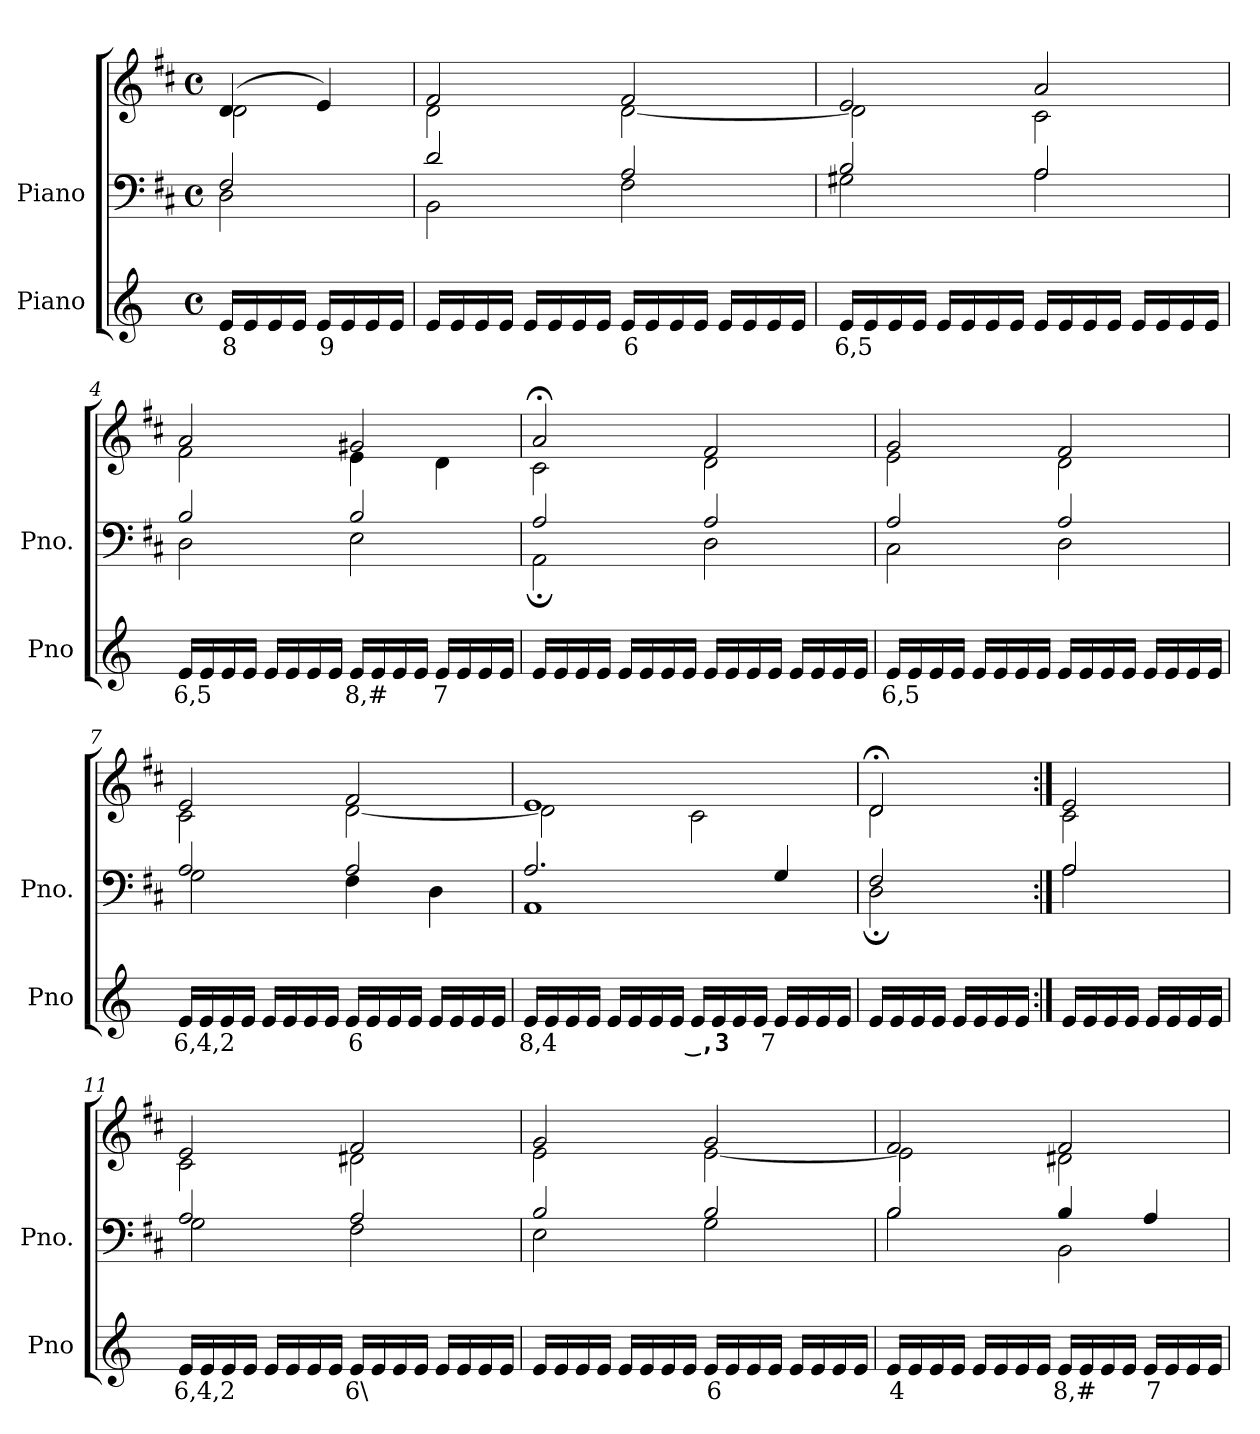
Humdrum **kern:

**kern	**text	**kern	**kern
*part2	*part2	*part1	*part1
*staff3	*staff3	*staff2	*staff1
*I"Piano	*	*I"Piano	*
*I'Pno	*	*I'Pno.	*
*clefG2	*	*clefF4	*clefG2
*k[]	*	*k[f#c#]	*k[f#c#]
*M4/4	*	*M4/4	*M4/4
*met(c)	*	*met(c)	*met(c)
=1	=1	=1	=1
!	!LO:LY:b	!	!
*	*	*^	*^
16e/LL	8	2F#/	2D\	(>4d/	2d\
16e/	.	.	.	.	.
16e/	.	.	.	.	.
16e/JJ	.	.	.	.	.
!	!LO:LY:b	!	!	!	!
16e/LL	9	.	.	4e/)	.
16e/	.	.	.	.	.
16e/	.	.	.	.	.
16e/JJ	.	.	.	.	.
=2	=2	=2	=2	=2	=2
16e/LL	.	2d/	2BB\	2f#/	2d\
16e/	.	.	.	.	.
16e/	.	.	.	.	.
16e/JJ	.	.	.	.	.
16e/LL	.	.	.	.	.
16e/	.	.	.	.	.
16e/	.	.	.	.	.
16e/JJ	.	.	.	.	.
!	!LO:LY:b	!	!	!	!
16e/LL	6	2A/	2F#\	2f#/	[2d\
16e/	.	.	.	.	.
16e/	.	.	.	.	.
16e/JJ	.	.	.	.	.
16e/LL	.	.	.	.	.
16e/	.	.	.	.	.
16e/	.	.	.	.	.
16e/JJ	.	.	.	.	.
=3	=3	=3	=3	=3	=3
!	!LO:LY:b	!	!	!	!
16e/LL	6,5	2B/	2G#X\	2e/	2d\]
16e/	.	.	.	.	.
16e/	.	.	.	.	.
16e/JJ	.	.	.	.	.
16e/LL	.	.	.	.	.
16e/	.	.	.	.	.
16e/	.	.	.	.	.
16e/JJ	.	.	.	.	.
16e/LL	.	2A/	2A\	2a/	2c#\
16e/	.	.	.	.	.
16e/	.	.	.	.	.
16e/JJ	.	.	.	.	.
16e/LL	.	.	.	.	.
16e/	.	.	.	.	.
16e/	.	.	.	.	.
16e/JJ	.	.	.	.	.
=4	=4	=4	=4	=4	=4
!	!LO:LY:b	!	!	!	!
16e/LL	6,5	2B/	2D\	2a/	2f#\
16e/	.	.	.	.	.
16e/	.	.	.	.	.
16e/JJ	.	.	.	.	.
16e/LL	.	.	.	.	.
16e/	.	.	.	.	.
16e/	.	.	.	.	.
16e/JJ	.	.	.	.	.
!	!LO:LY:b	!	!	!	!
16e/LL	8,#	2B/	2E\	2g#X/	4e\
16e/	.	.	.	.	.
16e/	.	.	.	.	.
16e/JJ	.	.	.	.	.
!	!LO:LY:b	!	!	!	!
16e/LL	7	.	.	.	4d\
16e/	.	.	.	.	.
16e/	.	.	.	.	.
16e/JJ	.	.	.	.	.
=5	=5	=5	=5	=5	=5
16e/LL	.	2A/	2AA;\	2a;</	2c#\
16e/	.	.	.	.	.
16e/	.	.	.	.	.
16e/JJ	.	.	.	.	.
16e/LL	.	.	.	.	.
16e/	.	.	.	.	.
16e/	.	.	.	.	.
16e/JJ	.	.	.	.	.
16e/LL	.	2A/	2D\	2f#/	2d\
16e/	.	.	.	.	.
16e/	.	.	.	.	.
16e/JJ	.	.	.	.	.
16e/LL	.	.	.	.	.
16e/	.	.	.	.	.
16e/	.	.	.	.	.
16e/JJ	.	.	.	.	.
=6	=6	=6	=6	=6	=6
!	!LO:LY:b	!	!	!	!
16e/LL	6,5	2A/	2C#\	2g/	2e\
16e/	.	.	.	.	.
16e/	.	.	.	.	.
16e/JJ	.	.	.	.	.
16e/LL	.	.	.	.	.
16e/	.	.	.	.	.
16e/	.	.	.	.	.
16e/JJ	.	.	.	.	.
16e/LL	.	2A/	2D\	2f#/	2d\
16e/	.	.	.	.	.
16e/	.	.	.	.	.
16e/JJ	.	.	.	.	.
16e/LL	.	.	.	.	.
16e/	.	.	.	.	.
16e/	.	.	.	.	.
16e/JJ	.	.	.	.	.
=7	=7	=7	=7	=7	=7
!	!LO:LY:b	!	!	!	!
16e/LL	6,4,2	2A/	2G\	2e/	2c#\
16e/	.	.	.	.	.
16e/	.	.	.	.	.
16e/JJ	.	.	.	.	.
16e/LL	.	.	.	.	.
16e/	.	.	.	.	.
16e/	.	.	.	.	.
16e/JJ	.	.	.	.	.
!	!LO:LY:b	!	!	!	!
16e/LL	6	2A/	4F#\	2f#/	[2d\
16e/	.	.	.	.	.
16e/	.	.	.	.	.
16e/JJ	.	.	.	.	.
16e/LL	.	.	4D\	.	.
16e/	.	.	.	.	.
16e/	.	.	.	.	.
16e/JJ	.	.	.	.	.
=8	=8	=8	=8	=8	=8
!	!LO:LY:b	!	!	!	!
16e/LL	8,4	2.A/	1AA	1e	2d\]
16e/	.	.	.	.	.
16e/	.	.	.	.	.
16e/JJ	.	.	.	.	.
!	!LO:LY:b	!	!	!	!
16e/LL	_	.	.	.	.
16e/	.	.	.	.	.
16e/	.	.	.	.	.
16e/JJ	.	.	.	.	.
!	!LO:LY:b	!	!	!	!
16e/LL	_,3	.	.	.	2c#\
16e/	.	.	.	.	.
16e/	.	.	.	.	.
16e/JJ	.	.	.	.	.
!	!LO:LY:b	!	!	!	!
16e/LL	7	4G/	.	.	.
16e/	.	.	.	.	.
16e/	.	.	.	.	.
16e/JJ	.	.	.	.	.
=9	=9	=9	=9	=9	=9
16e/LL	.	2F#/	2D;\	2d;</	2d\
16e/	.	.	.	.	.
16e/	.	.	.	.	.
16e/JJ	.	.	.	.	.
16e/LL	.	.	.	.	.
16e/	.	.	.	.	.
16e/	.	.	.	.	.
16e/JJ	.	.	.	.	.
=10:|!	=10:|!	=10:|!	=10:|!	=10:|!	=10:|!
16e/LL	.	2A/	2A\	2e/	2c#\
16e/	.	.	.	.	.
16e/	.	.	.	.	.
16e/JJ	.	.	.	.	.
16e/LL	.	.	.	.	.
16e/	.	.	.	.	.
16e/	.	.	.	.	.
16e/JJ	.	.	.	.	.
=11	=11	=11	=11	=11	=11
!	!LO:LY:b	!	!	!	!
16e/LL	6,4,2	2A/	2G\	2e/	2c#\
16e/	.	.	.	.	.
16e/	.	.	.	.	.
16e/JJ	.	.	.	.	.
16e/LL	.	.	.	.	.
16e/	.	.	.	.	.
16e/	.	.	.	.	.
16e/JJ	.	.	.	.	.
!	!LO:LY:b	!	!	!	!
16e/LL	6\	2A/	2F#\	2f#/	2d#X\
16e/	.	.	.	.	.
16e/	.	.	.	.	.
16e/JJ	.	.	.	.	.
16e/LL	.	.	.	.	.
16e/	.	.	.	.	.
16e/	.	.	.	.	.
16e/JJ	.	.	.	.	.
=12	=12	=12	=12	=12	=12
16e/LL	.	2B/	2E\	2g/	2e\
16e/	.	.	.	.	.
16e/	.	.	.	.	.
16e/JJ	.	.	.	.	.
16e/LL	.	.	.	.	.
16e/	.	.	.	.	.
16e/	.	.	.	.	.
16e/JJ	.	.	.	.	.
!	!LO:LY:b	!	!	!	!
16e/LL	6	2B/	2G\	2g/	[2e\
16e/	.	.	.	.	.
16e/	.	.	.	.	.
16e/JJ	.	.	.	.	.
16e/LL	.	.	.	.	.
16e/	.	.	.	.	.
16e/	.	.	.	.	.
16e/JJ	.	.	.	.	.
=13	=13	=13	=13	=13	=13
!	!LO:LY:b	!	!	!	!
16e/LL	4	2B/	2B\	2f#/	2e\]
16e/	.	.	.	.	.
16e/	.	.	.	.	.
16e/JJ	.	.	.	.	.
16e/LL	.	.	.	.	.
16e/	.	.	.	.	.
16e/	.	.	.	.	.
16e/JJ	.	.	.	.	.
!	!LO:LY:b	!	!	!	!
16e/LL	8,#	4B/	2BB\	2f#/	2d#X\
16e/	.	.	.	.	.
16e/	.	.	.	.	.
16e/JJ	.	.	.	.	.
!	!LO:LY:b	!	!	!	!
16e/LL	7	4A/	.	.	.
16e/	.	.	.	.	.
16e/	.	.	.	.	.
16e/JJ	.	.	.	.	.
*	*	*v	*v	*	*
*	*	*	*v	*v
=	=	=	=
*-	*-	*-	*-
